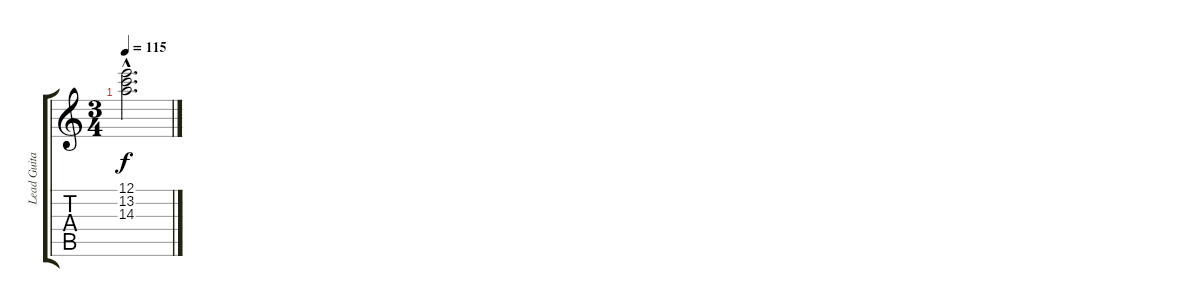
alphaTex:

\track ("Lead Guitar" "Lead Guita") {instrument electricguitarjazz}
\staff {score tabs}
\tuning (E4 B3 G3 D3 A2 E2) {hide}
\ts (3 4)
\tempo 115
\clef g2
\ks c
(12.1{hac t} 13.2{hac t} 14.3{hac t}).2{d dy f}
